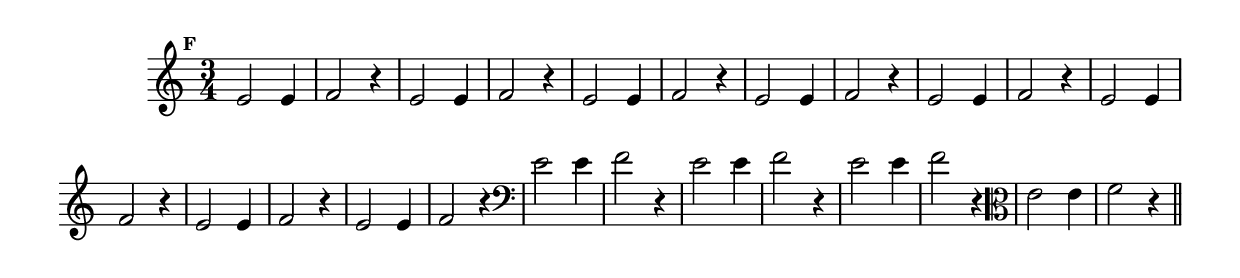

\version "2.14.2"

%\header { texidoc="Perguntas e Respostas"}

\relative c' {

  \override Staff.TimeSignature #'style = #'()
  \time 3/4 
  \override Score.BarNumber #'transparent = ##t
                                %\override Score.RehearsalMark #'font-family = #'roman
  \override Score.RehearsalMark #'font-size = #-2
  \override Score.BarNumber #'transparent = ##t
  \set Score.markFormatter = #format-mark-numbers

  \mark 6 

                                % CLARINETE

  \tag #'cl {
    e2 e4 f2 r4 
  }

                                % FLAUTA

  \tag #'fl {
    e2 e4 f2 r4 
  }

                                % OBOÉ

  \tag #'ob {
    e2 e4 f2 r4 
  }

                                % SAX ALTO

  \tag #'saxa {
    e2 e4 f2 r4 
  }

                                % SAX TENOR

  \tag #'saxt {
    e2 e4 f2 r4 
  }

                                % SAX GENES

  \tag #'saxg {
    e2 e4 f2 r4 
  }

                                % TROMPETE

  \tag #'tpt {
    e2 e4 f2 r4 
  }

                                % TROMPA

  \tag #'tpa {
    e2 e4 f2 r4 
  }


                                % TROMBONE

  \tag #'tbn {
    \clef bass
    e2 e4 f2 r4 
  }

                                % TUBA MIB

  \tag #'tbamib {
    \clef bass
    e2 e4 f2 r4 
  }

                                % TUBA SIB

  \tag #'tbasib {
    \clef bass
    e2 e4 f2 r4 
  }


                                % VIOLA

  \tag #'vla {
    \clef alto
    e2 e4 f2 r4 
  }

                                % FINAL

  \bar "||"

}
